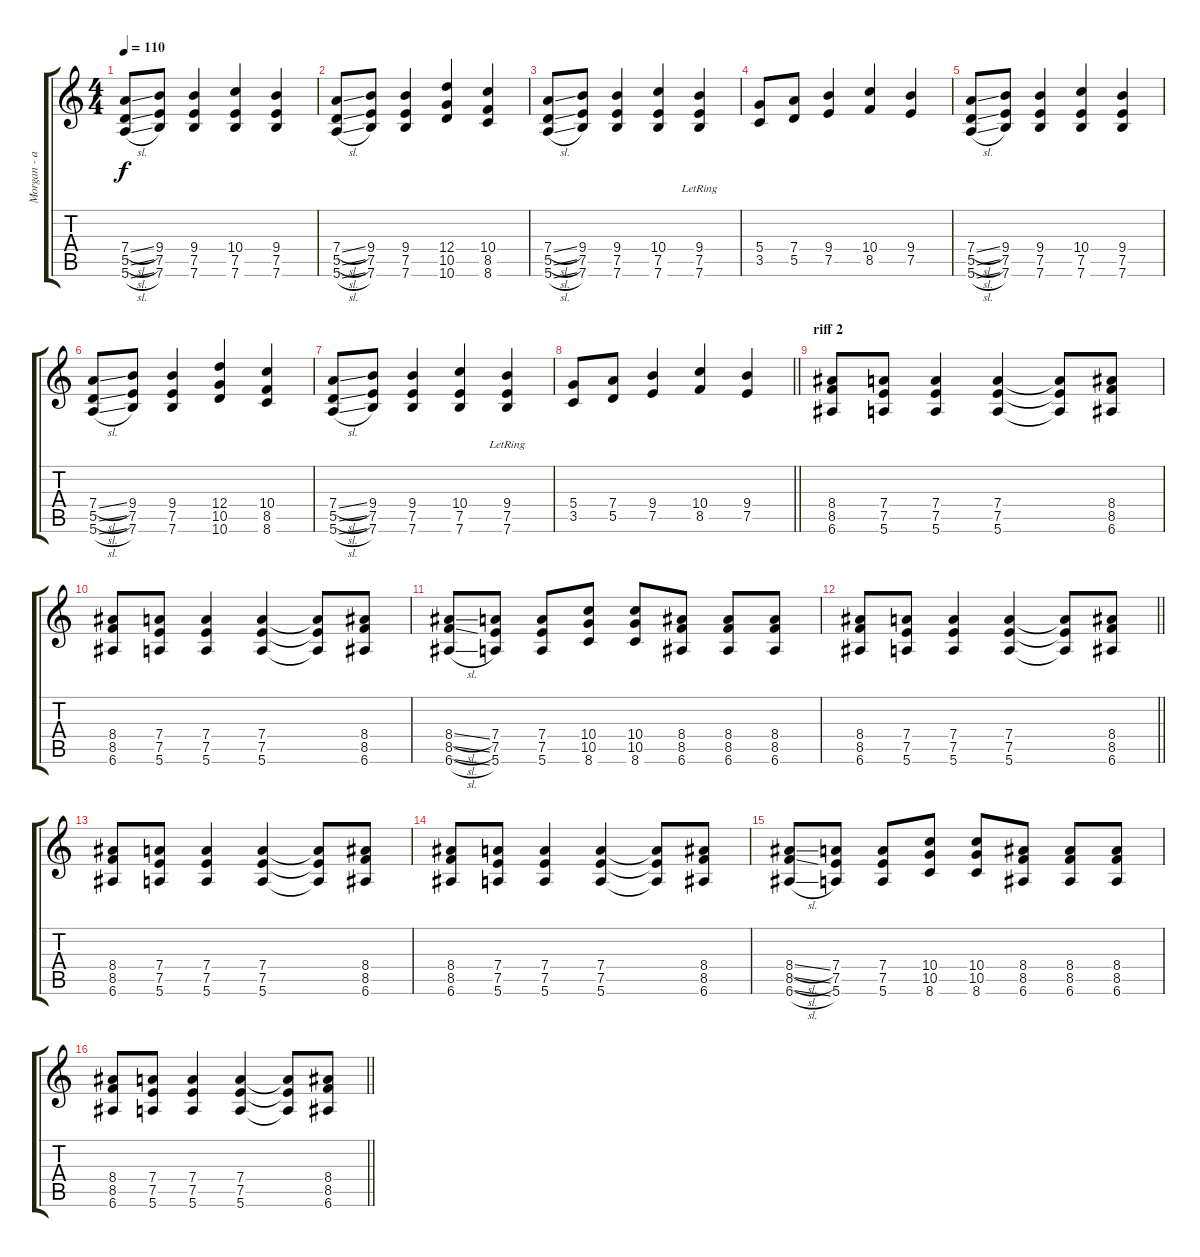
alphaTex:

\track ("Morgan - addit. guitar" "Morgan - a") {instrument distortionguitar}
\staff {score tabs}
\tuning (E4 B3 G3 D3 A2 E2) {hide}
\ts (4 4)
\tempo 110
\clef g2
\ks c
(7.4{sl} 5.5{sl} 5.6{sl}).8{dy f} (9.4 7.5 7.6).8 (9.4 7.5 7.6).4 (10.4 7.5 7.6).4 (9.4 7.5 7.6).4 |
(7.4{sl} 5.5{sl} 5.6{sl}).8 (9.4 7.5 7.6).8 (9.4 7.5 7.6).4 (12.4 10.5 10.6).4 (10.4 8.5 8.6).4 |
(7.4{sl} 5.5{sl} 5.6{sl}).8 (9.4 7.5 7.6).8 (9.4 7.5 7.6).4 (10.4 7.5 7.6).4 (9.4{lr} 7.5{lr} 7.6{lr}).4 |
(5.4 3.5).8 (7.4 5.5).8 (9.4 7.5).4 (10.4 8.5).4 (9.4 7.5).4 |
(7.4{sl} 5.5{sl} 5.6{sl}).8 (9.4 7.5 7.6).8 (9.4 7.5 7.6).4 (10.4 7.5 7.6).4 (9.4 7.5 7.6).4 |
(7.4{sl} 5.5{sl} 5.6{sl}).8 (9.4 7.5 7.6).8 (9.4 7.5 7.6).4 (12.4 10.5 10.6).4 (10.4 8.5 8.6).4 |
(7.4{sl} 5.5{sl} 5.6{sl}).8 (9.4 7.5 7.6).8 (9.4 7.5 7.6).4 (10.4 7.5 7.6).4 (9.4{lr} 7.5{lr} 7.6{lr}).4 |
\barLineRight lightlight
(5.4 3.5).8 (7.4 5.5).8 (9.4 7.5).4 (10.4 8.5).4 (9.4 7.5).4 |
\section ("" "riff 2")
(8.4 8.5 6.6).8 (7.4 7.5 5.6).8 (7.4 7.5 5.6).4 (7.4 7.5 5.6).4 (7.4{t} 7.5{t} 5.6{t}).8 (8.4 8.5 6.6).8 |
(8.4 8.5 6.6).8 (7.4 7.5 5.6).8 (7.4 7.5 5.6).4 (7.4 7.5 5.6).4 (7.4{t} 7.5{t} 5.6{t}).8 (8.4 8.5 6.6).8 |
(8.4{sl} 8.5{sl} 6.6{sl}).8 (7.4 7.5 5.6).8 (7.4 7.5 5.6).8 (10.4 10.5 8.6).8 (10.4 10.5 8.6).8 (8.4 8.5 6.6).8 (8.4 8.5 6.6).8 (8.4 8.5 6.6).8 |
\barLineRight lightlight
(8.4 8.5 6.6).8 (7.4 7.5 5.6).8 (7.4 7.5 5.6).4 (7.4 7.5 5.6).4 (7.4{t} 7.5{t} 5.6{t}).8 (8.4 8.5 6.6).8 |
(8.4 8.5 6.6).8 (7.4 7.5 5.6).8 (7.4 7.5 5.6).4 (7.4 7.5 5.6).4 (7.4{t} 7.5{t} 5.6{t}).8 (8.4 8.5 6.6).8 |
(8.4 8.5 6.6).8 (7.4 7.5 5.6).8 (7.4 7.5 5.6).4 (7.4 7.5 5.6).4 (7.4{t} 7.5{t} 5.6{t}).8 (8.4 8.5 6.6).8 |
(8.4{sl} 8.5{sl} 6.6{sl}).8 (7.4 7.5 5.6).8 (7.4 7.5 5.6).8 (10.4 10.5 8.6).8 (10.4 10.5 8.6).8 (8.4 8.5 6.6).8 (8.4 8.5 6.6).8 (8.4 8.5 6.6).8 |
\barLineRight lightlight
(8.4 8.5 6.6).8 (7.4 7.5 5.6).8 (7.4 7.5 5.6).4 (7.4 7.5 5.6).4 (7.4{t} 7.5{t} 5.6{t}).8 (8.4 8.5 6.6).8
